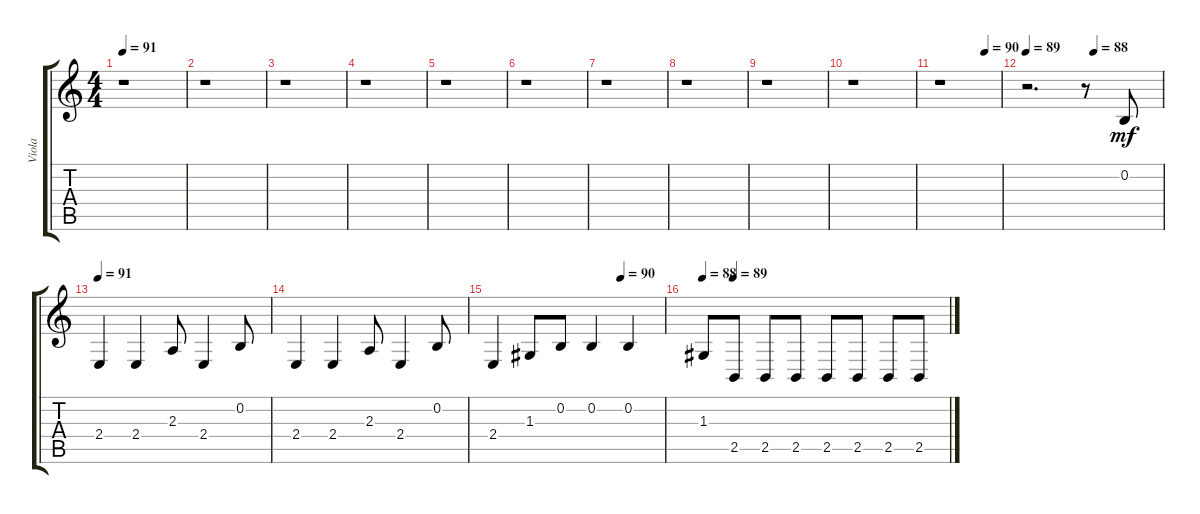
\track ("Viola" "Viola") {instrument viola}
\staff {score tabs}
\tuning (E4 B3 G3 D3 A2 E2) {hide}
\ts (4 4)
\tempo 91
\clef g2
\ks c
r.1{dy mp} |
r.1 |
r.1 |
r.1 |
r.1 |
r.1 |
r.1 |
r.1 |
r.1 |
r.1 |
\tempo (90 0.75)
r.1 |
\tempo 89
\tempo (88 0.5)
r.2{d} r.8 0.2.8{dy mf} |
\tempo 91
2.4.4 2.4.4 2.3.8 2.4.4 0.2.8 |
2.4.4 2.4.4 2.3.8 2.4.4 0.2.8 |
\tempo (90 0.75)
2.4.4 1.3.8 0.2.8 0.2.4 0.2.4 |
\tempo 88
\tempo (89 0.125)
1.3.8 2.5.8{instrument viola} 2.5.8 2.5.8 2.5.8 2.5.8 2.5.8 2.5.8
